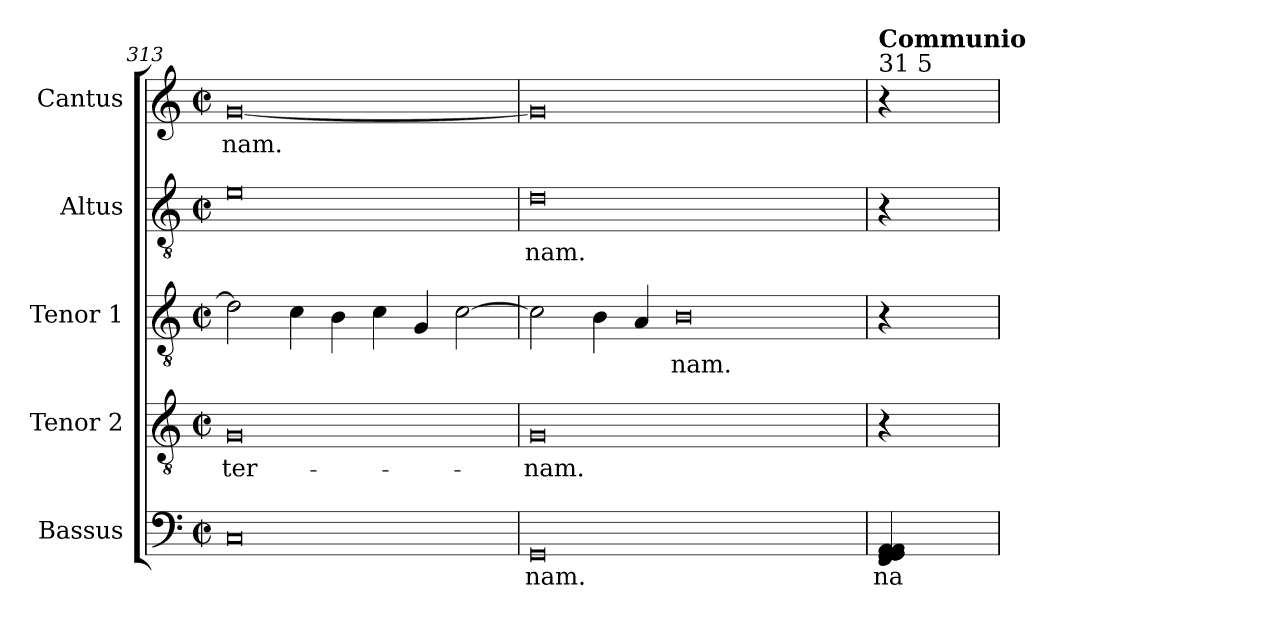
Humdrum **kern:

**kern	**text	**kern	**text	**kern	**text	**kern	**text	**kern	**text
*part5	*part5	*part4	*part4	*part3	*part3	*part2	*part2	*part1	*part1
*staff5	*staff5	*staff4	*staff4	*staff3	*staff3	*staff2	*staff2	*staff1	*staff1
*I"Bassus	*	*I"Tenor 2	*	*I"Tenor 1	*	*I"Altus	*	*I"Cantus	*
*clefF4	*	*clefGv2	*	*clefGv2	*	*clefGv2	*	*clefG2	*
*k[]	*	*k[]	*	*k[]	*	*k[]	*	*k[]	*
*C:	*	*C:	*	*C:	*	*C:	*	*C:	*
*M2/2	*	*M2/2	*	*M2/2	*	*M2/2	*	*M2/2	*
*met(c|)	*	*met(c|)	*	*met(c|)	*	*met(c|)	*	*met(c|)	*
=313	=313	=313	=313	=313	=313	=313	=313	=313	=313
!	!	!	!LO:LY:b:cj	!	!	!	!	!	!LO:LY:b:cj
0C	.	0G	-ter-	2d\]	.	0e	.	[<0g	-nam.
.	.	.	.	4c\	.	.	.	.	.
.	.	.	.	4B\	.	.	.	.	.
.	.	.	.	4c\	.	.	.	.	.
.	.	.	.	4G/	.	.	.	.	.
.	.	.	.	[>2c\	.	.	.	.	.
=314	=314	=314	=314	=314	=314	=314	=314	=314	=314
!	!LO:LY:b:cj	!	!LO:LY:b:cj	!	!	!	!LO:LY:b:cj	!	!
0GG	-nam.	0G	-nam.	2c\]	.	0d	-nam.	0g]	.
.	.	.	.	4B\	.	.	.	.	.
.	.	.	.	4A/	.	.	.	.	.
!	!	!	!	!	!LO:LY:b:cj	!	!	!	!
.	.	.	.	0B	-nam.	.	.	.	.
1ryy	.	1ryy	.	.	.	1ryy	.	1ryy	.
!!LO:LB:g=z
=315	=315	=315	=315	=315	=315	=315	=315	=315	=315
!	!	!	!	!	!	!	!	!LO:TX:a:t=31 5	!
!	!	!	!	!	!	!	!	!LO:TX:a:B:t=Communio	!
!	!LO:LY:b:cj	!	!	!	!	!	!	!	!
4AA/ 4GG/ 4FF/ 4GG/ 4AA/ 4GG/	-na	4r	.	4r	.	4r	.	4r	.
=	=	=	=	=	=	=	=	=	=
*-	*-	*-	*-	*-	*-	*-	*-	*-	*-
